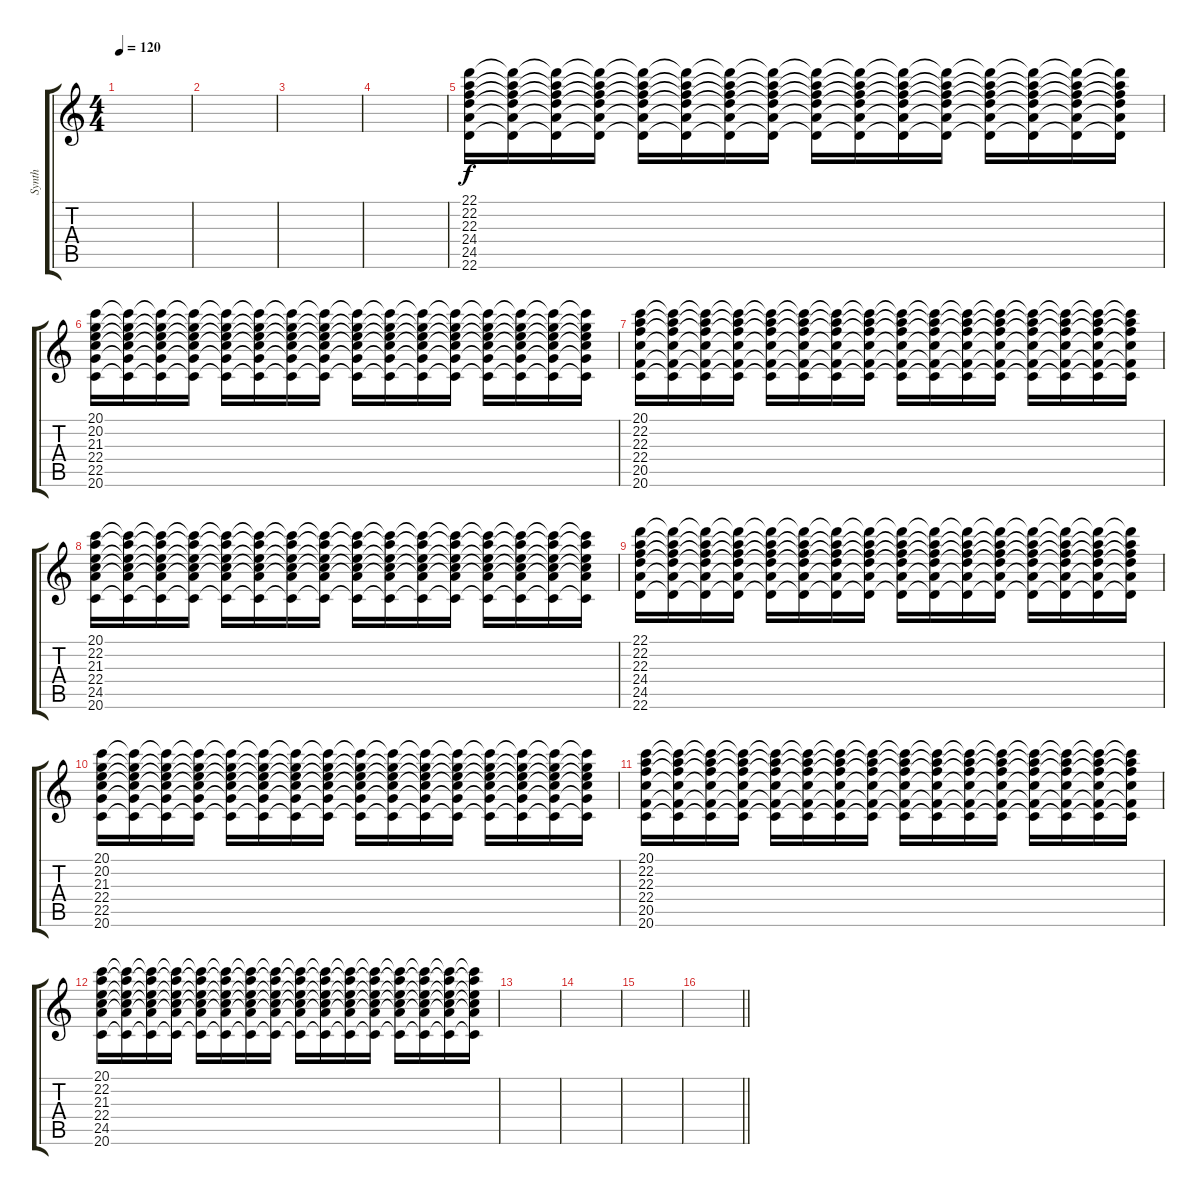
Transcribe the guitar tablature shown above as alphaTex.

\track ("Synth" "Synth") {instrument fx7echoes}
\staff {score tabs}
\tuning (E4 B3 G3 D3 A2 E2) {hide}
\ts (4 4)
\tempo 120
\clef g2
\ks c
|
|
|
|
(22.1 22.2 22.3 24.4 24.5 22.6).16{volume 10 instrument lead1square} (22.1{t} 22.2{t} 22.3{t} 24.4{t} 24.5{t} 22.6{t}).16{volume 4} (22.1{t} 22.2{t} 22.3{t} 24.4{t} 24.5{t} 22.6{t}).16{volume 10} (22.1{t} 22.2{t} 22.3{t} 24.4{t} 24.5{t} 22.6{t}).16{volume 4} (22.1{t} 22.2{t} 22.3{t} 24.4{t} 24.5{t} 22.6{t}).16{volume 10} (22.1{t} 22.2{t} 22.3{t} 24.4{t} 24.5{t} 22.6{t}).16{volume 4} (22.1{t} 22.2{t} 22.3{t} 24.4{t} 24.5{t} 22.6{t}).16{volume 10} (22.1{t} 22.2{t} 22.3{t} 24.4{t} 24.5{t} 22.6{t}).16{volume 4} (22.1{t} 22.2{t} 22.3{t} 24.4{t} 24.5{t} 22.6{t}).16{volume 10} (22.1{t} 22.2{t} 22.3{t} 24.4{t} 24.5{t} 22.6{t}).16{volume 4} (22.1{t} 22.2{t} 22.3{t} 24.4{t} 24.5{t} 22.6{t}).16{volume 10} (22.1{t} 22.2{t} 22.3{t} 24.4{t} 24.5{t} 22.6{t}).16{volume 4} (22.1{t} 22.2{t} 22.3{t} 24.4{t} 24.5{t} 22.6{t}).16{volume 10} (22.1{t} 22.2{t} 22.3{t} 24.4{t} 24.5{t} 22.6{t}).16{volume 4} (22.1{t} 22.2{t} 22.3{t} 24.4{t} 24.5{t} 22.6{t}).16{volume 10} (22.1{t} 22.2{t} 22.3{t} 24.4{t} 24.5{t} 22.6{t}).16{volume 4} |
(20.1 20.2 21.3 22.4 22.5 20.6).16{volume 10} (20.1{t} 20.2{t} 21.3{t} 22.4{t} 22.5{t} 20.6{t}).16{volume 5} (20.1{t} 20.2{t} 21.3{t} 22.4{t} 22.5{t} 20.6{t}).16{volume 13} (20.1{t} 20.2{t} 21.3{t} 22.4{t} 22.5{t} 20.6{t}).16{volume 5} (20.1{t} 20.2{t} 21.3{t} 22.4{t} 22.5{t} 20.6{t}).16{volume 13} (20.1{t} 20.2{t} 21.3{t} 22.4{t} 22.5{t} 20.6{t}).16{volume 5} (20.1{t} 20.2{t} 21.3{t} 22.4{t} 22.5{t} 20.6{t}).16{volume 13} (20.1{t} 20.2{t} 21.3{t} 22.4{t} 22.5{t} 20.6{t}).16{volume 5} (20.1{t} 20.2{t} 21.3{t} 22.4{t} 22.5{t} 20.6{t}).16{volume 13} (20.1{t} 20.2{t} 21.3{t} 22.4{t} 22.5{t} 20.6{t}).16{volume 5} (20.1{t} 20.2{t} 21.3{t} 22.4{t} 22.5{t} 20.6{t}).16{volume 13} (20.1{t} 20.2{t} 21.3{t} 22.4{t} 22.5{t} 20.6{t}).16{volume 5} (20.1{t} 20.2{t} 21.3{t} 22.4{t} 22.5{t} 20.6{t}).16{volume 13} (20.1{t} 20.2{t} 21.3{t} 22.4{t} 22.5{t} 20.6{t}).16{volume 5} (20.1{t} 20.2{t} 21.3{t} 22.4{t} 22.5{t} 20.6{t}).16{volume 13} (20.1{t} 20.2{t} 21.3{t} 22.4{t} 22.5{t} 20.6{t}).16{volume 5} |
(20.1 22.2 22.3 22.4 20.5 20.6).16{volume 10} (20.1{t} 22.2{t} 22.3{t} 22.4{t} 20.5{t} 20.6{t}).16{volume 5} (20.1{t} 22.2{t} 22.3{t} 22.4{t} 20.5{t} 20.6{t}).16{volume 13} (20.1{t} 22.2{t} 22.3{t} 22.4{t} 20.5{t} 20.6{t}).16{volume 5} (20.1{t} 22.2{t} 22.3{t} 22.4{t} 20.5{t} 20.6{t}).16{volume 13} (20.1{t} 22.2{t} 22.3{t} 22.4{t} 20.5{t} 20.6{t}).16{volume 5} (20.1{t} 22.2{t} 22.3{t} 22.4{t} 20.5{t} 20.6{t}).16{volume 13} (20.1{t} 22.2{t} 22.3{t} 22.4{t} 20.5{t} 20.6{t}).16{volume 5} (20.1{t} 22.2{t} 22.3{t} 22.4{t} 20.5{t} 20.6{t}).16{volume 13} (20.1{t} 22.2{t} 22.3{t} 22.4{t} 20.5{t} 20.6{t}).16{volume 5} (20.1{t} 22.2{t} 22.3{t} 22.4{t} 20.5{t} 20.6{t}).16{volume 13} (20.1{t} 22.2{t} 22.3{t} 22.4{t} 20.5{t} 20.6{t}).16{volume 5} (20.1{t} 22.2{t} 22.3{t} 22.4{t} 20.5{t} 20.6{t}).16{volume 13} (20.1{t} 22.2{t} 22.3{t} 22.4{t} 20.5{t} 20.6{t}).16{volume 5} (20.1{t} 22.2{t} 22.3{t} 22.4{t} 20.5{t} 20.6{t}).16{volume 13} (20.1{t} 22.2{t} 22.3{t} 22.4{t} 20.5{t} 20.6{t}).16{volume 5} |
(20.1 22.2 21.3 22.4 24.5 20.6).16{volume 10} (20.1{t} 22.2{t} 21.3{t} 22.4{t} 24.5{t} 20.6{t}).16{volume 5} (20.1{t} 22.2{t} 21.3{t} 22.4{t} 24.5{t} 20.6{t}).16{volume 13} (20.1{t} 22.2{t} 21.3{t} 22.4{t} 24.5{t} 20.6{t}).16{volume 5} (20.1{t} 22.2{t} 21.3{t} 22.4{t} 24.5{t} 20.6{t}).16{volume 13} (20.1{t} 22.2{t} 21.3{t} 22.4{t} 24.5{t} 20.6{t}).16{volume 5} (20.1{t} 22.2{t} 21.3{t} 22.4{t} 24.5{t} 20.6{t}).16{volume 13} (20.1{t} 22.2{t} 21.3{t} 22.4{t} 24.5{t} 20.6{t}).16{volume 5} (20.1{t} 22.2{t} 21.3{t} 22.4{t} 24.5{t} 20.6{t}).16{volume 13} (20.1{t} 22.2{t} 21.3{t} 22.4{t} 24.5{t} 20.6{t}).16{volume 5} (20.1{t} 22.2{t} 21.3{t} 22.4{t} 24.5{t} 20.6{t}).16{volume 13} (20.1{t} 22.2{t} 21.3{t} 22.4{t} 24.5{t} 20.6{t}).16{volume 5} (20.1{t} 22.2{t} 21.3{t} 22.4{t} 24.5{t} 20.6{t}).16{volume 13} (20.1{t} 22.2{t} 21.3{t} 22.4{t} 24.5{t} 20.6{t}).16{volume 5} (20.1{t} 22.2{t} 21.3{t} 22.4{t} 24.5{t} 20.6{t}).16{volume 13} (20.1{t} 22.2{t} 21.3{t} 22.4{t} 24.5{t} 20.6{t}).16{volume 5} |
(22.1 22.2 22.3 24.4 24.5 22.6).16{volume 10} (22.1{t} 22.2{t} 22.3{t} 24.4{t} 24.5{t} 22.6{t}).16{volume 4} (22.1{t} 22.2{t} 22.3{t} 24.4{t} 24.5{t} 22.6{t}).16{volume 10} (22.1{t} 22.2{t} 22.3{t} 24.4{t} 24.5{t} 22.6{t}).16{volume 4} (22.1{t} 22.2{t} 22.3{t} 24.4{t} 24.5{t} 22.6{t}).16{volume 10} (22.1{t} 22.2{t} 22.3{t} 24.4{t} 24.5{t} 22.6{t}).16{volume 4} (22.1{t} 22.2{t} 22.3{t} 24.4{t} 24.5{t} 22.6{t}).16{volume 10} (22.1{t} 22.2{t} 22.3{t} 24.4{t} 24.5{t} 22.6{t}).16{volume 4} (22.1{t} 22.2{t} 22.3{t} 24.4{t} 24.5{t} 22.6{t}).16{volume 10} (22.1{t} 22.2{t} 22.3{t} 24.4{t} 24.5{t} 22.6{t}).16{volume 4} (22.1{t} 22.2{t} 22.3{t} 24.4{t} 24.5{t} 22.6{t}).16{volume 10} (22.1{t} 22.2{t} 22.3{t} 24.4{t} 24.5{t} 22.6{t}).16{volume 4} (22.1{t} 22.2{t} 22.3{t} 24.4{t} 24.5{t} 22.6{t}).16{volume 10} (22.1{t} 22.2{t} 22.3{t} 24.4{t} 24.5{t} 22.6{t}).16{volume 4} (22.1{t} 22.2{t} 22.3{t} 24.4{t} 24.5{t} 22.6{t}).16{volume 10} (22.1{t} 22.2{t} 22.3{t} 24.4{t} 24.5{t} 22.6{t}).16{volume 4} |
(20.1 20.2 21.3 22.4 22.5 20.6).16{volume 10} (20.1{t} 20.2{t} 21.3{t} 22.4{t} 22.5{t} 20.6{t}).16{volume 5} (20.1{t} 20.2{t} 21.3{t} 22.4{t} 22.5{t} 20.6{t}).16{volume 13} (20.1{t} 20.2{t} 21.3{t} 22.4{t} 22.5{t} 20.6{t}).16{volume 5} (20.1{t} 20.2{t} 21.3{t} 22.4{t} 22.5{t} 20.6{t}).16{volume 13} (20.1{t} 20.2{t} 21.3{t} 22.4{t} 22.5{t} 20.6{t}).16{volume 5} (20.1{t} 20.2{t} 21.3{t} 22.4{t} 22.5{t} 20.6{t}).16{volume 13} (20.1{t} 20.2{t} 21.3{t} 22.4{t} 22.5{t} 20.6{t}).16{volume 5} (20.1{t} 20.2{t} 21.3{t} 22.4{t} 22.5{t} 20.6{t}).16{volume 13} (20.1{t} 20.2{t} 21.3{t} 22.4{t} 22.5{t} 20.6{t}).16{volume 5} (20.1{t} 20.2{t} 21.3{t} 22.4{t} 22.5{t} 20.6{t}).16{volume 13} (20.1{t} 20.2{t} 21.3{t} 22.4{t} 22.5{t} 20.6{t}).16{volume 5} (20.1{t} 20.2{t} 21.3{t} 22.4{t} 22.5{t} 20.6{t}).16{volume 13} (20.1{t} 20.2{t} 21.3{t} 22.4{t} 22.5{t} 20.6{t}).16{volume 5} (20.1{t} 20.2{t} 21.3{t} 22.4{t} 22.5{t} 20.6{t}).16{volume 13} (20.1{t} 20.2{t} 21.3{t} 22.4{t} 22.5{t} 20.6{t}).16{volume 5} |
(20.1 22.2 22.3 22.4 20.5 20.6).16{volume 10} (20.1{t} 22.2{t} 22.3{t} 22.4{t} 20.5{t} 20.6{t}).16{volume 5} (20.1{t} 22.2{t} 22.3{t} 22.4{t} 20.5{t} 20.6{t}).16{volume 13} (20.1{t} 22.2{t} 22.3{t} 22.4{t} 20.5{t} 20.6{t}).16{volume 5} (20.1{t} 22.2{t} 22.3{t} 22.4{t} 20.5{t} 20.6{t}).16{volume 13} (20.1{t} 22.2{t} 22.3{t} 22.4{t} 20.5{t} 20.6{t}).16{volume 5} (20.1{t} 22.2{t} 22.3{t} 22.4{t} 20.5{t} 20.6{t}).16{volume 13} (20.1{t} 22.2{t} 22.3{t} 22.4{t} 20.5{t} 20.6{t}).16{volume 5} (20.1{t} 22.2{t} 22.3{t} 22.4{t} 20.5{t} 20.6{t}).16{volume 13} (20.1{t} 22.2{t} 22.3{t} 22.4{t} 20.5{t} 20.6{t}).16{volume 5} (20.1{t} 22.2{t} 22.3{t} 22.4{t} 20.5{t} 20.6{t}).16{volume 13} (20.1{t} 22.2{t} 22.3{t} 22.4{t} 20.5{t} 20.6{t}).16{volume 5} (20.1{t} 22.2{t} 22.3{t} 22.4{t} 20.5{t} 20.6{t}).16{volume 13} (20.1{t} 22.2{t} 22.3{t} 22.4{t} 20.5{t} 20.6{t}).16{volume 5} (20.1{t} 22.2{t} 22.3{t} 22.4{t} 20.5{t} 20.6{t}).16{volume 13} (20.1{t} 22.2{t} 22.3{t} 22.4{t} 20.5{t} 20.6{t}).16{volume 5} |
(20.1 22.2 21.3 22.4 24.5 20.6).16{volume 10} (20.1{t} 22.2{t} 21.3{t} 22.4{t} 24.5{t} 20.6{t}).16{volume 5} (20.1{t} 22.2{t} 21.3{t} 22.4{t} 24.5{t} 20.6{t}).16{volume 13} (20.1{t} 22.2{t} 21.3{t} 22.4{t} 24.5{t} 20.6{t}).16{volume 5} (20.1{t} 22.2{t} 21.3{t} 22.4{t} 24.5{t} 20.6{t}).16{volume 13} (20.1{t} 22.2{t} 21.3{t} 22.4{t} 24.5{t} 20.6{t}).16{volume 5} (20.1{t} 22.2{t} 21.3{t} 22.4{t} 24.5{t} 20.6{t}).16{volume 13} (20.1{t} 22.2{t} 21.3{t} 22.4{t} 24.5{t} 20.6{t}).16{volume 5} (20.1{t} 22.2{t} 21.3{t} 22.4{t} 24.5{t} 20.6{t}).16{volume 13} (20.1{t} 22.2{t} 21.3{t} 22.4{t} 24.5{t} 20.6{t}).16{volume 5} (20.1{t} 22.2{t} 21.3{t} 22.4{t} 24.5{t} 20.6{t}).16{volume 13} (20.1{t} 22.2{t} 21.3{t} 22.4{t} 24.5{t} 20.6{t}).16{volume 5} (20.1{t} 22.2{t} 21.3{t} 22.4{t} 24.5{t} 20.6{t}).16{volume 13} (20.1{t} 22.2{t} 21.3{t} 22.4{t} 24.5{t} 20.6{t}).16{volume 5} (20.1{t} 22.2{t} 21.3{t} 22.4{t} 24.5{t} 20.6{t}).16{volume 13} (20.1{t} 22.2{t} 21.3{t} 22.4{t} 24.5{t} 20.6{t}).16{volume 5} |
|
|
|
\barLineRight lightlight
